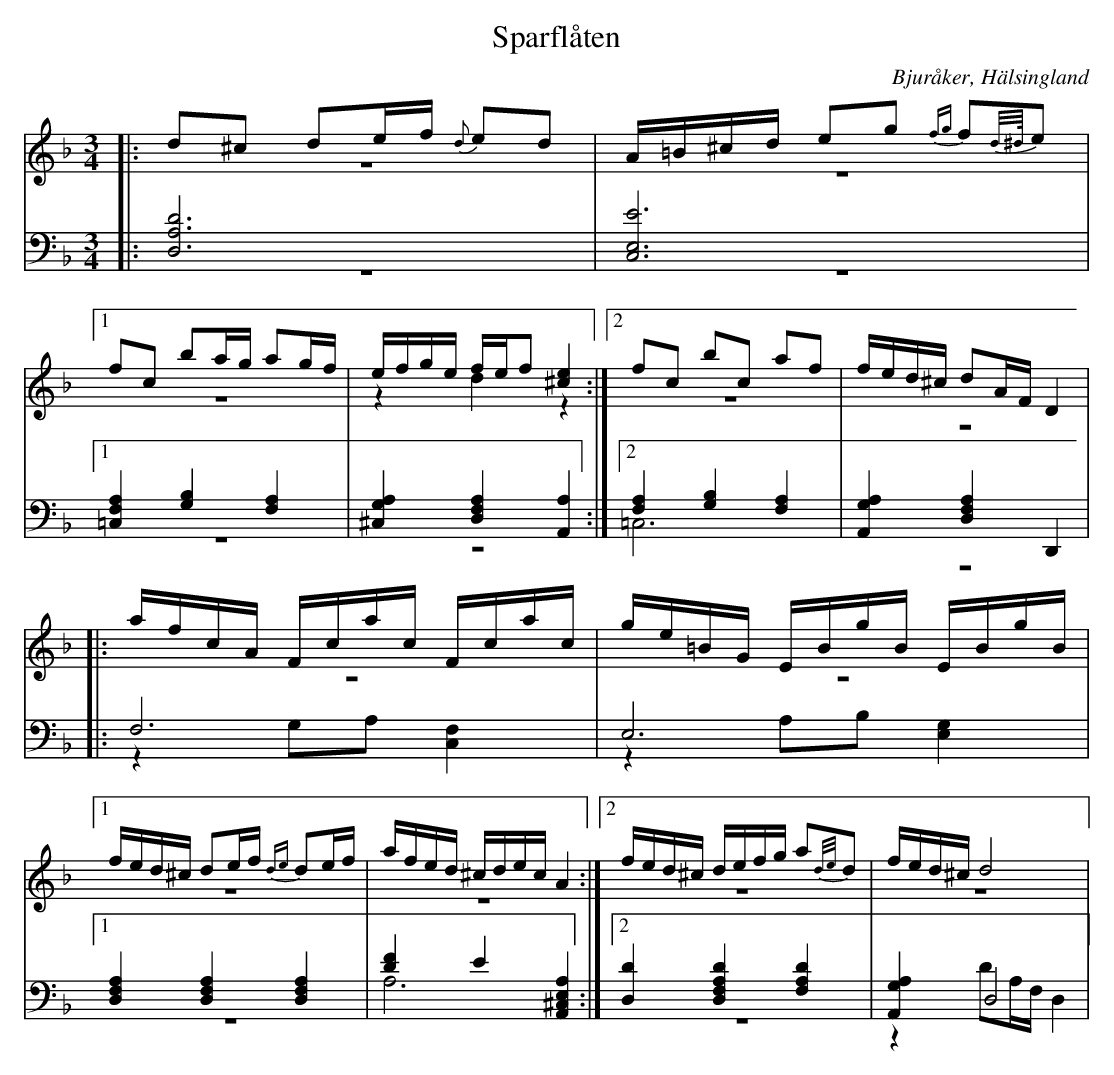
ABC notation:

X:1
T: Sparflåten
O: Bjuråker, Hälsingland
M: 3/4
L: 1/8
K: Dm
V:1
V:2 merge
V:3
V:4 merge
V:1
|:d^c de/f/ {d}ed|A/=B/^c/d/ eg {fg}f{d/^d//}e|1 fc ba/g/ ag/f/| e/f/g/e/ f/e/f [^c2e2]:|2 fc bc af|f/e/d/^c/ dA/F/ D2|
|:a/f/c/A/  F/c/a/c/ F/c/a/c/|g/e/=B/G/  E/B/g/B/  E/B/g/B/|1 f/e/d/^c/ de/f/ {de}de/f/|a/f/e/d/ ^c/d/e/c/ A2:|2 f/e/d/^c/ d/e/f/g/ a{d/e/}d|f/e/d/^c/ d4|
V:2
|:z6|z6|1 z6|z2 d2 z2:|2 z6|z6|
|:z6|z6|1 z6|z6:|2 z6|z6|
V:3 clef=bass
|:[D,6A,6D6]|[E,6C,6E6]|1 [=C,2F,2A,2] [G,2B,2] [F,2A,2]|[^C,2G,2A,2] [D,2F,2A,2] [A,,2A,2]:|2 [F,2A,2] [G,2B,2] [F,2A,2]|[A,,2G,2A,2] [D,2F,2A,2] D,,2|
|:F,6|E,6|1 [D,2F,2A,2] [D,2F,2A,2] [D,2F,2A,2]|[D2F2] E2 [A,,2^C,2E,2A,2]:|2 [D,2D2] [D,2F,2A,2D2] [F,2A,2D2]|[A,,2G,2A,2] D,4|
V:4 clef=bass
|:z6|z6|1 z6|z6:|2 =C,6|z6|
|:z2 G,A, [C,2F,2]|z2 A,B, [E,2G,2]|1 z6|A,6:|2 z6|z2 DA,/F,/ D,2|
